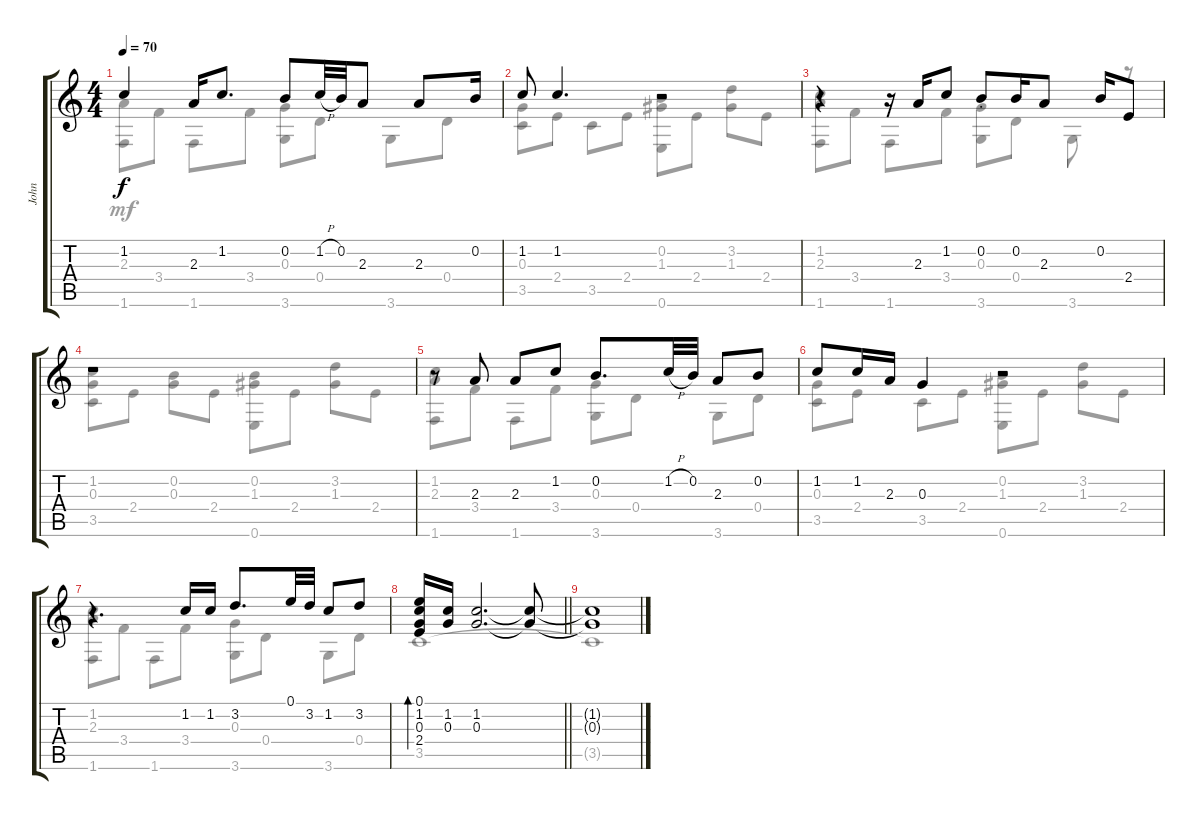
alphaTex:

\track ("John" "John") {instrument acousticguitarnylon}
\staff {score tabs}
\tuning (E4 B3 G3 D3 A2 E2) {hide}
\voice
\ts (4 4)
\tempo 70
\clef g2
\ks c
1.2.4{dy f} 2.3.16 1.2.8{d} 0.2.8 1.2{h}.32 0.2.32 2.3.8 2.3.8 0.2.16 |
1.2.8 1.2.4{d} r.2 |
r.4 r.16 2.3.16 1.2.8 0.2{st}.8 0.2.16 2.3.8 0.2.16 2.4.8 |
r.1 |
r.8 2.3.8 2.3.8 1.2.8 0.2.8{d} 1.2{h}.32 0.2.32 2.3.8 0.2.8 |
1.2.8 1.2.16 2.3.16 0.3.4 r.2 |
r.4{d} 1.2.16 1.2.16 3.2.8{d} 0.1.32 3.2.32 1.2.8 3.2.8 |
\barLineRight lightlight
(0.1 1.2 0.3 2.4).16{bd 60} (1.2 0.3).16 (1.2 0.3).2{d} (1.2{t} 0.3{t}).8 |
(1.2{t} 0.3{t}).1
\voice
\clef g2
\ottava regular
\simile none
\ks c
(2.3 1.6).8{dy mf} 3.4.8 1.6.8 3.4.8 (0.3 3.6).8 0.4.8 3.6.8 0.4.8 |
(0.3 3.5).8 2.4.8 3.5.8 2.4.8 (0.2 1.3 0.6).8 2.4.8 (3.2 1.3).8 2.4.8 |
(1.2 2.3 1.6).8 3.4.8 1.6.8 3.4.8 (0.3 3.6).8 0.4.8 3.6.8 r.8 |
(1.2 0.3 3.5).8 2.4.8 (0.2 0.3).8 2.4.8 (0.2 1.3 0.6).8 2.4.8 (3.2 1.3).8 2.4.8 |
(1.2 2.3 1.6).8 3.4.8 1.6.8 3.4.8 (0.3 3.6).8 0.4.8 3.6.8 0.4.8 |
(0.3 3.5).8 2.4.8 3.5.8 2.4.8 (0.2 1.3 0.6).8 2.4.8 (3.2 1.3).8 2.4.8 |
(1.2 2.3 1.6).8 3.4.8 1.6.8 3.4.8 (0.3 3.6).8 0.4.8 3.6.8 0.4.8 |
\barLineRight lightlight
3.5.1 |
3.5{t}.1
